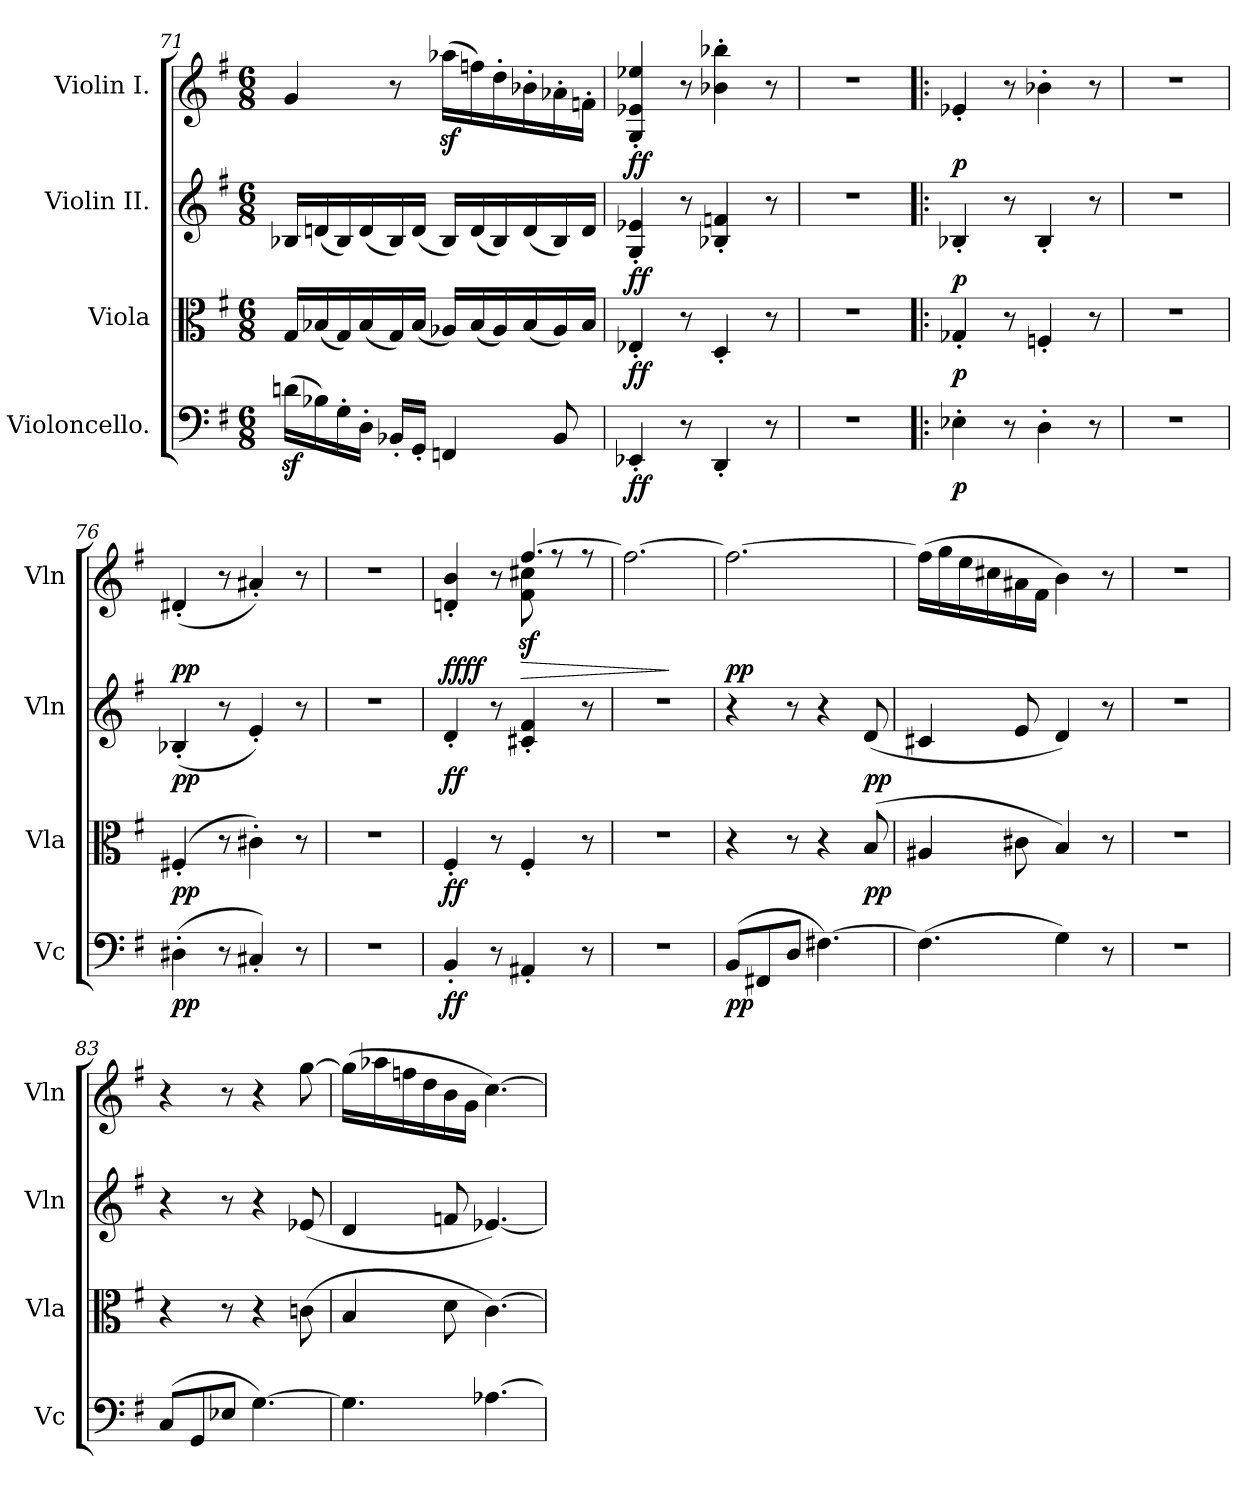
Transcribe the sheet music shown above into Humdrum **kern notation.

**kern	**dynam	**kern	**dynam	**kern	**dynam	**kern	**dynam
*part4	*part4	*part3	*part3	*part2	*part2	*part1	*part1
*staff4	*staff4	*staff3	*staff3	*staff2	*staff2	*staff1	*staff1
*I"Violoncello.	*	*I"Viola	*	*I"Violin II.	*	*I"Violin I.	*
*I'Vc	*	*I'Vla	*	*I'Vln	*	*I'Vln	*
*clefF4	*	*clefC3	*	*clefG2	*	*clefG2	*
*k[f#]	*	*k[f#]	*	*k[f#]	*	*k[f#]	*
*M6/8	*	*M6/8	*	*M6/8	*	*M6/8	*
=71	=71	=71	=71	=71	=71	=71	=71
(16dnzLL	.	16GLL	.	16B-XLL	.	4g	.
16B-X)	.	(16B-X	.	(16dn	.	.	.
16G'	.	16G)	.	16B-)	.	.	.
16D'JJ	.	(16B-	.	(16d	.	.	.
16BB-X'LL	.	16G)	.	16B-)	.	8r	.
16GG'JJ	.	(16B-JJ	.	(16dJJ	.	.	.
4FFn	.	16A-XLL)	.	16B-LL)	.	(16aa-XzLL	.
.	.	(16B-	.	(16d	.	16ffn)	.
.	.	16A-)	.	16B-)	.	16dd'	.
.	.	(16B-	.	(16d	.	16b-X'	.
8BB-	.	16A-)	.	16B-)	.	16a-X'	.
.	.	16B-JJ	.	16dJJ	.	16fn'JJ	.
=72	=72	=72	=72	=72	=72	=72	=72
4EE-X'	ff	4E-X'	ff	4G' 4e-X'	ff	4G' 4e-X' 4ee-X'	ff
8r	.	8r	.	8r	.	8r	.
4DD'	.	4D'	.	4B-X' 4fn'	.	4b-X' 4bb-X'	.
8r	.	8r	.	8r	.	8r	.
=73	=73	=73	=73	=73	=73	=73	=73
2.r	.	2.r	.	2.r	.	2.r	.
=74!|:	=74!|:	=74!|:	=74!|:	=74!|:	=74!|:	=74!|:	=74!|:
4E-X'	p	4G-X'	p	4B-X'	p	4e-X'	p
8r	.	8r	.	8r	.	8r	.
4D'	.	4Fn'	.	4B-'	.	4b-X'	.
8r	.	8r	.	8r	.	8r	.
=75	=75	=75	=75	=75	=75	=75	=75
2.r	.	2.r	.	2.r	.	2.r	.
=76	=76	=76	=76	=76	=76	=76	=76
(4D#X'	pp	(4F#X'	pp	(4B-X'	pp	(4d#X'	pp
8r	.	8r	.	8r	.	8r	.
4C#X')	.	4c#X')	.	4e')	.	4a#X')	.
8r	.	8r	.	8r	.	8r	.
=77	=77	=77	=77	=77	=77	=77	=77
2.r	.	2.r	.	2.r	.	2.r	.
=78	=78	=78	=78	=78	=78	=78	=78
*	*	*	*	*	*	*^	*
4BB'	ff	4F#'	ff	4d'	ff	4dn' 4b'	4.ryy	ffff
8r	.	8r	.	8r	.	8r	.	.
!	!	!	!	!	!	!	!	!LO:HP:b
4AA#X'	.	4F#'	.	4c#X' 4f#'	.	[4.ff#	8f#z> 8cc#Xz>	>
.	.	.	.	.	.	.	8rff	.
8r	.	8r	.	8r	.	.	8rff	.
*	*	*	*	*	*	*v	*v	*
=79	=79	=79	=79	=79	=79	=79	=79
2.r	.	2.r	.	2.r	.	2.ff#_	.
.	.	.	.	.	.	.	]
=80	=80	=80	=80	=80	=80	=80	=80
(8BBL	pp	4r	.	4r	.	2.ff#_	pp
8FF#X	.	.	.	.	.	.	.
8DJ	.	8r	.	8r	.	.	.
[4.F#X)	.	4r	.	4r	.	.	.
.	.	(8B	pp	(8d	pp	.	.
=81	=81	=81	=81	=81	=81	=81	=81
(4.F#]	.	4A#X	.	4c#X	.	(16ff#LL]	.
.	.	.	.	.	.	16gg	.
.	.	.	.	.	.	16ee	.
.	.	.	.	.	.	16cc#X	.
.	.	8c#X	.	8e	.	16a#X	.
.	.	.	.	.	.	16f#JJ	.
4G)	.	4B)	.	4d)	.	4b)	.
8r	.	8r	.	8r	.	8r	.
=82	=82	=82	=82	=82	=82	=82	=82
2.r	.	2.r	.	2.r	.	2.r	.
=83	=83	=83	=83	=83	=83	=83	=83
(8CL	.	4r	.	4r	.	4r	.
8GG	.	.	.	.	.	.	.
8E-XJ	.	8r	.	8r	.	8r	.
[4.G)	.	4r	.	4r	.	4r	.
.	.	(8cn	.	(8e-X	.	[8gg	.
=84	=84	=84	=84	=84	=84	=84	=84
4.G]	.	4B	.	4d	.	(16ggLL]	.
.	.	.	.	.	.	16aa-X	.
.	.	.	.	.	.	16ffn	.
.	.	.	.	.	.	16dd	.
.	.	8d	.	8fn	.	16b	.
.	.	.	.	.	.	16gJJ	.
[4.A-X	.	[4.c)	.	[4.e-X)	.	[4.cc)	.
=	=	=	=	=	=	=	=
*-	*-	*-	*-	*-	*-	*-	*-
